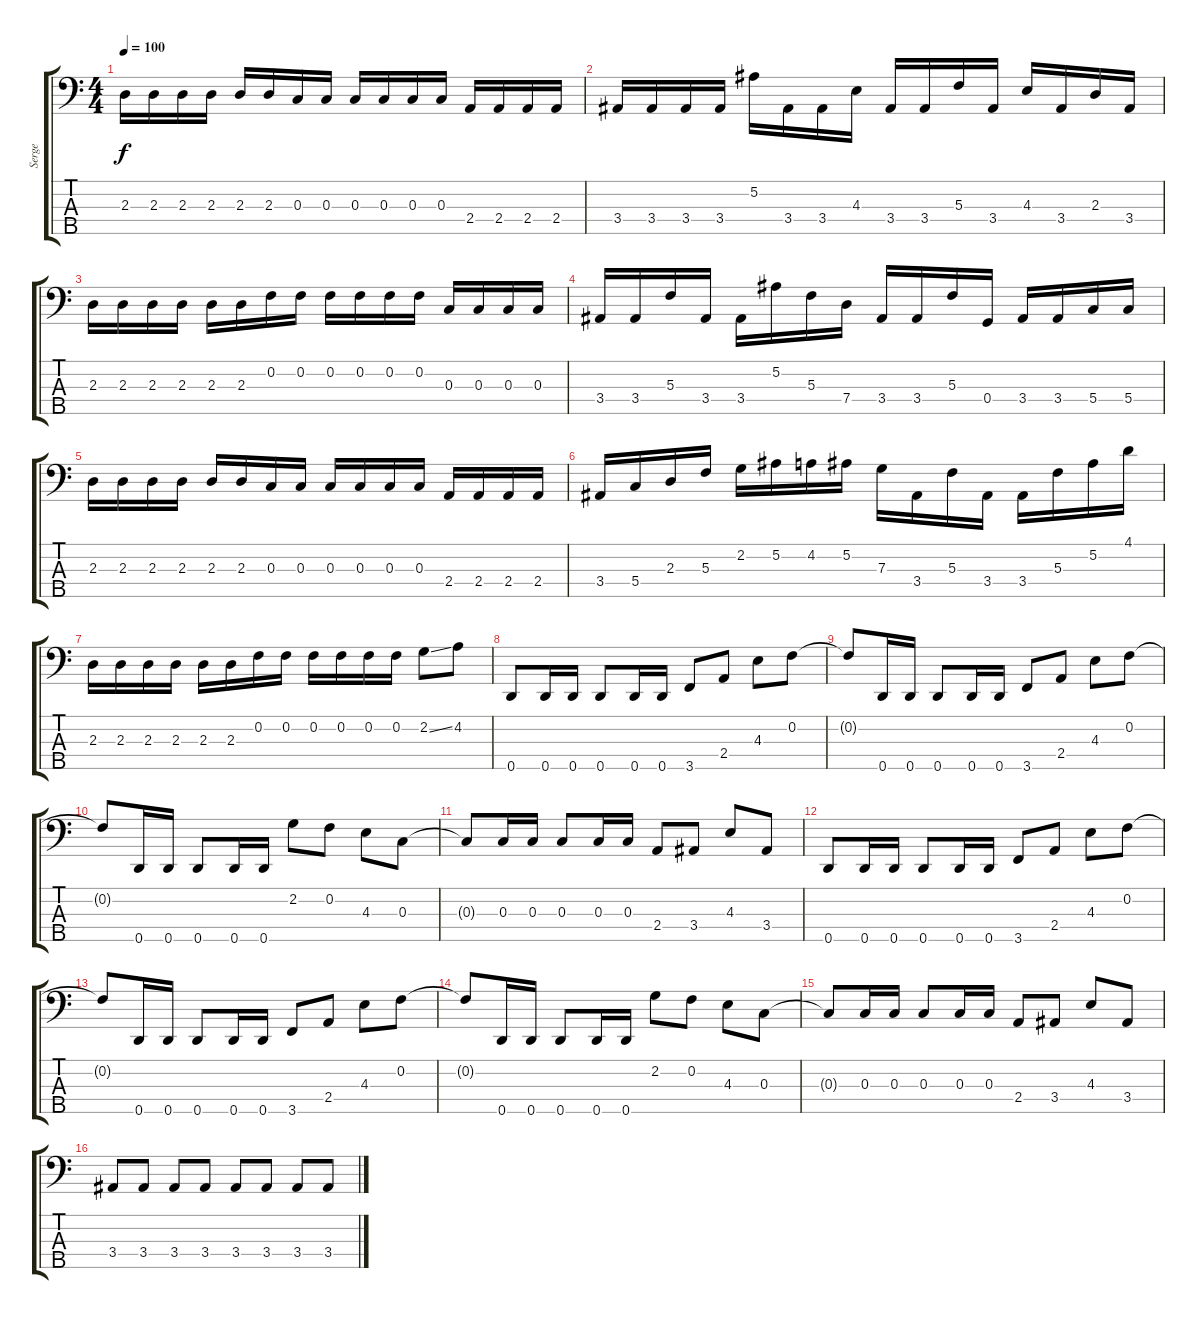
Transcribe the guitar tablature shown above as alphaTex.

\track ("Serge" "Serge") {instrument electricbasspick}
\staff {score tabs}
\tuning (Bb2 F2 C2 G1 D1) {hide}
\ts (4 4)
\tempo 100
\clef f4
\ks c
2.3.16{dy f} 2.3.16 2.3.16 2.3.16 2.3.16 2.3.16 0.3.16 0.3.16 0.3.16 0.3.16 0.3.16 0.3.16 2.4.16 2.4.16 2.4.16 2.4.16 |
3.4.16 3.4.16 3.4.16 3.4.16 5.2.16 3.4.16 3.4.16 4.3.16 3.4.16 3.4.16 5.3.16 3.4.16 4.3.16 3.4.16 2.3.16 3.4.16 |
2.3.16 2.3.16 2.3.16 2.3.16 2.3.16 2.3.16 0.2.16 0.2.16 0.2.16 0.2.16 0.2.16 0.2.16 0.3.16 0.3.16 0.3.16 0.3.16 |
3.4.16 3.4.16 5.3.16 3.4.16 3.4.16 5.2.16 5.3.16 7.4.16 3.4.16 3.4.16 5.3.16 0.4.16 3.4.16 3.4.16 5.4.16 5.4.16 |
2.3.16 2.3.16 2.3.16 2.3.16 2.3.16 2.3.16 0.3.16 0.3.16 0.3.16 0.3.16 0.3.16 0.3.16 2.4.16 2.4.16 2.4.16 2.4.16 |
3.4.16 5.4.16 2.3.16 5.3.16 2.2.16 5.2.16 4.2.16 5.2.16 7.3.16 3.4.16 5.3.16 3.4.16 3.4.16 5.3.16 5.2.16 4.1.16 |
2.3.16 2.3.16 2.3.16 2.3.16 2.3.16 2.3.16 0.2.16 0.2.16 0.2.16 0.2.16 0.2.16 0.2.16 2.2{ss}.8 4.2.8 |
0.5.8 0.5.16 0.5.16 0.5.8 0.5.16 0.5.16 3.5.8 2.4.8 4.3.8 0.2.8 |
0.2{t}.8 0.5.16 0.5.16 0.5.8 0.5.16 0.5.16 3.5.8 2.4.8 4.3.8 0.2.8 |
0.2{t}.8 0.5.16 0.5.16 0.5.8 0.5.16 0.5.16 2.2.8 0.2.8 4.3.8 0.3.8 |
0.3{t}.8 0.3.16 0.3.16 0.3.8 0.3.16 0.3.16 2.4.8 3.4.8 4.3.8 3.4.8 |
0.5.8 0.5.16 0.5.16 0.5.8 0.5.16 0.5.16 3.5.8 2.4.8 4.3.8 0.2.8 |
0.2{t}.8 0.5.16 0.5.16 0.5.8 0.5.16 0.5.16 3.5.8 2.4.8 4.3.8 0.2.8 |
0.2{t}.8 0.5.16 0.5.16 0.5.8 0.5.16 0.5.16 2.2.8 0.2.8 4.3.8 0.3.8 |
0.3{t}.8 0.3.16 0.3.16 0.3.8 0.3.16 0.3.16 2.4.8 3.4.8 4.3.8 3.4.8 |
3.4.8 3.4.8 3.4.8 3.4.8 3.4.8 3.4.8 3.4.8 3.4.8
